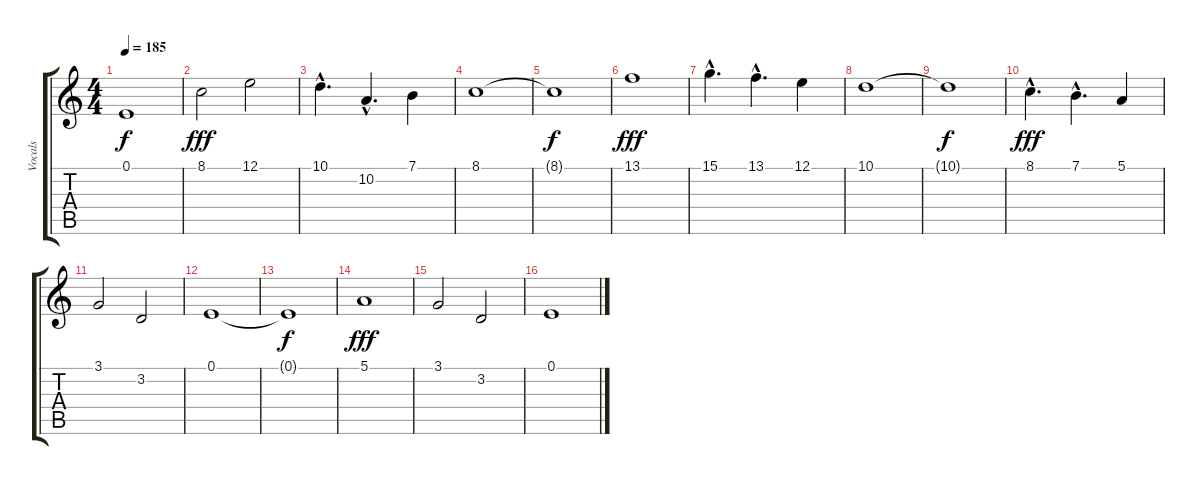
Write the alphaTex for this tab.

\track ("Vocals" "Vocals") {instrument choiraahs}
\staff {score tabs}
\tuning (E4 B3 G3 D3 A2 E2) {hide}
\ts (4 4)
\tempo 185
\clef g2
\ks c
0.1{t}.1{dy f} |
8.1.2{dy fff} 12.1.2 |
10.1{hac}.4{d} 10.2{hac}.4{d} 7.1.4 |
8.1.1 |
8.1{t}.1{dy f} |
13.1.1{dy fff} |
15.1{hac}.4{d} 13.1{hac}.4{d} 12.1.4 |
10.1.1 |
10.1{t}.1{dy f} |
8.1{hac}.4{d dy fff volume 12} 7.1{hac}.4{d} 5.1.4 |
3.1.2 3.2.2 |
0.1.1{volume 11} |
0.1{t}.1{dy f} |
5.1.1{dy fff volume 10} |
3.1.2{volume 10} 3.2.2{volume 10} |
0.1.1{volume 9}
